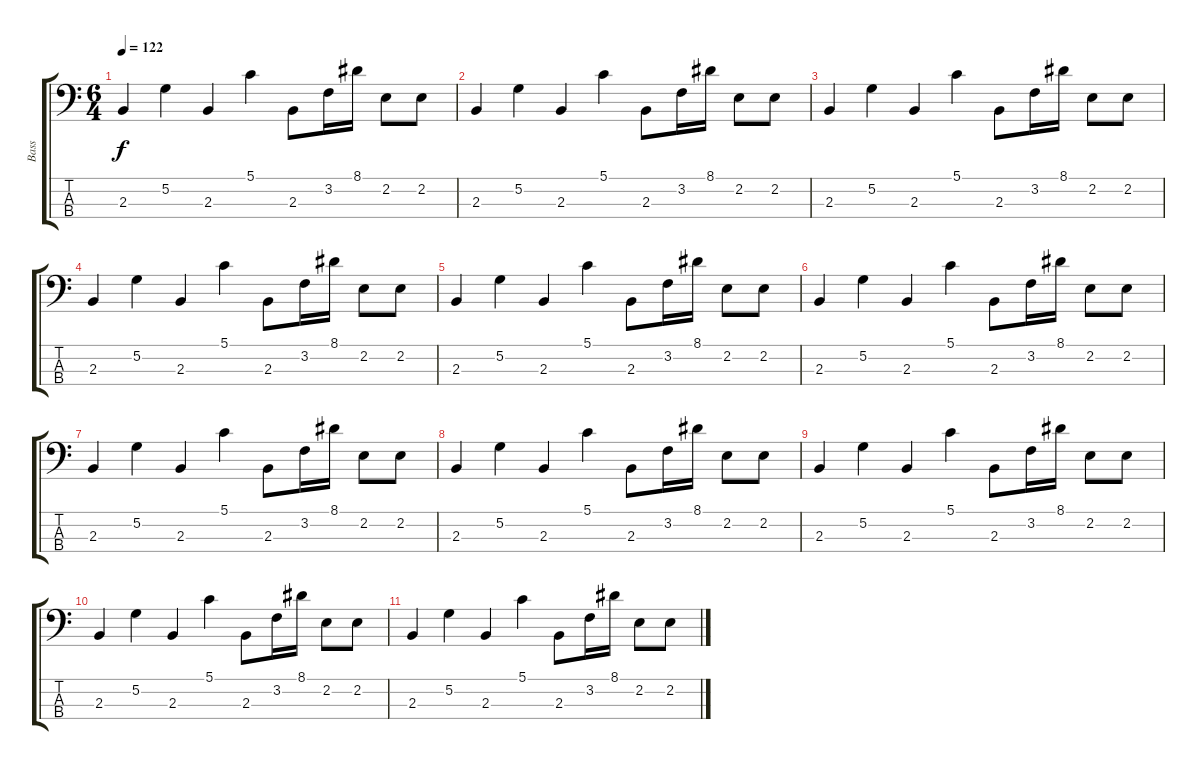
\track ("Bass" "Bass") {instrument slapbass1}
\staff {score tabs}
\tuning (G2 D2 A1 E1) {hide}
\ts (6 4)
\tempo 122
\clef f4
\ks c
2.3.4{dy f} 5.2.4 2.3.4 5.1.4 2.3.8 3.2.16 8.1.16 2.2.8 2.2.8 |
2.3.4 5.2.4 2.3.4 5.1.4 2.3.8 3.2.16 8.1.16 2.2.8 2.2.8 |
2.3.4 5.2.4 2.3.4 5.1.4 2.3.8 3.2.16 8.1.16 2.2.8 2.2.8 |
2.3.4 5.2.4 2.3.4 5.1.4 2.3.8 3.2.16 8.1.16 2.2.8 2.2.8 |
2.3.4 5.2.4 2.3.4 5.1.4 2.3.8 3.2.16 8.1.16 2.2.8 2.2.8 |
2.3.4 5.2.4 2.3.4 5.1.4 2.3.8 3.2.16 8.1.16 2.2.8 2.2.8 |
2.3.4 5.2.4 2.3.4 5.1.4 2.3.8 3.2.16 8.1.16 2.2.8 2.2.8 |
2.3.4 5.2.4 2.3.4 5.1.4 2.3.8 3.2.16 8.1.16 2.2.8 2.2.8 |
2.3.4 5.2.4 2.3.4 5.1.4 2.3.8 3.2.16 8.1.16 2.2.8 2.2.8 |
2.3.4 5.2.4 2.3.4 5.1.4 2.3.8 3.2.16 8.1.16 2.2.8 2.2.8 |
2.3.4 5.2.4 2.3.4 5.1.4 2.3.8 3.2.16 8.1.16 2.2.8 2.2.8
